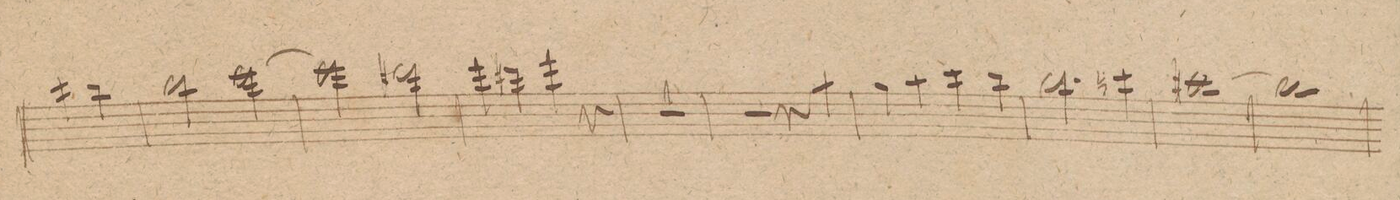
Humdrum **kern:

**kern	**dynam
*I"Flauto. 1mo	*
*clefG2	*
*k[f#c#g#]	*
*met(c|)	*
*M2/2	*
4ccc#\	.
4bb\	.
=273	=273
2bb\	.
[2eee\	.
=274	=274
2eee\]	.
2ddd#X\	.
=275	=275
4eee\	.
4ddd#X\	.
4eee\	.
4r	.
=276	=276
1r	.
=277	=277
2r	.
4r	.
4aa\	.
=278	=278
4gg#\	.
4aa\	.
4ccc#\	.
4bb\	.
=279	=279
2.bb\	.
4cccn\	.
=280	=280
(1ccc#X	.
=281	=281
1bb)	.
=282	=282
*-	*-
